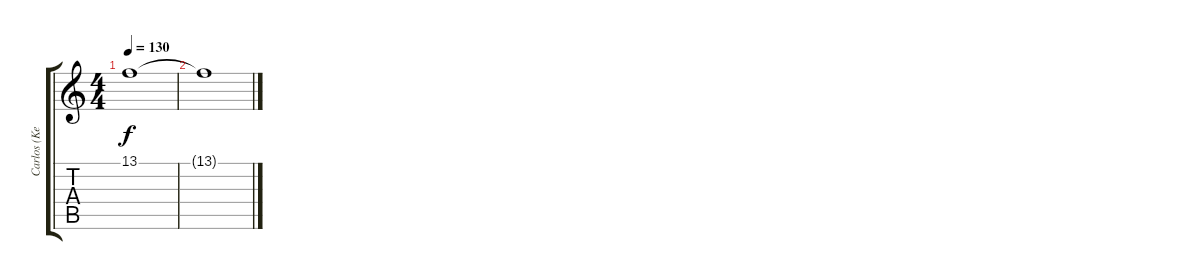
\track ("Carlos (Keys)" "Carlos (Ke") {instrument brightacousticpiano}
\staff {score tabs}
\tuning (E4 B3 G3 D3 A2 E2) {hide}
\ts (4 4)
\tempo 130
\clef g2
\ks c
13.1{t}.1{dy f} |
13.1{t}.1
